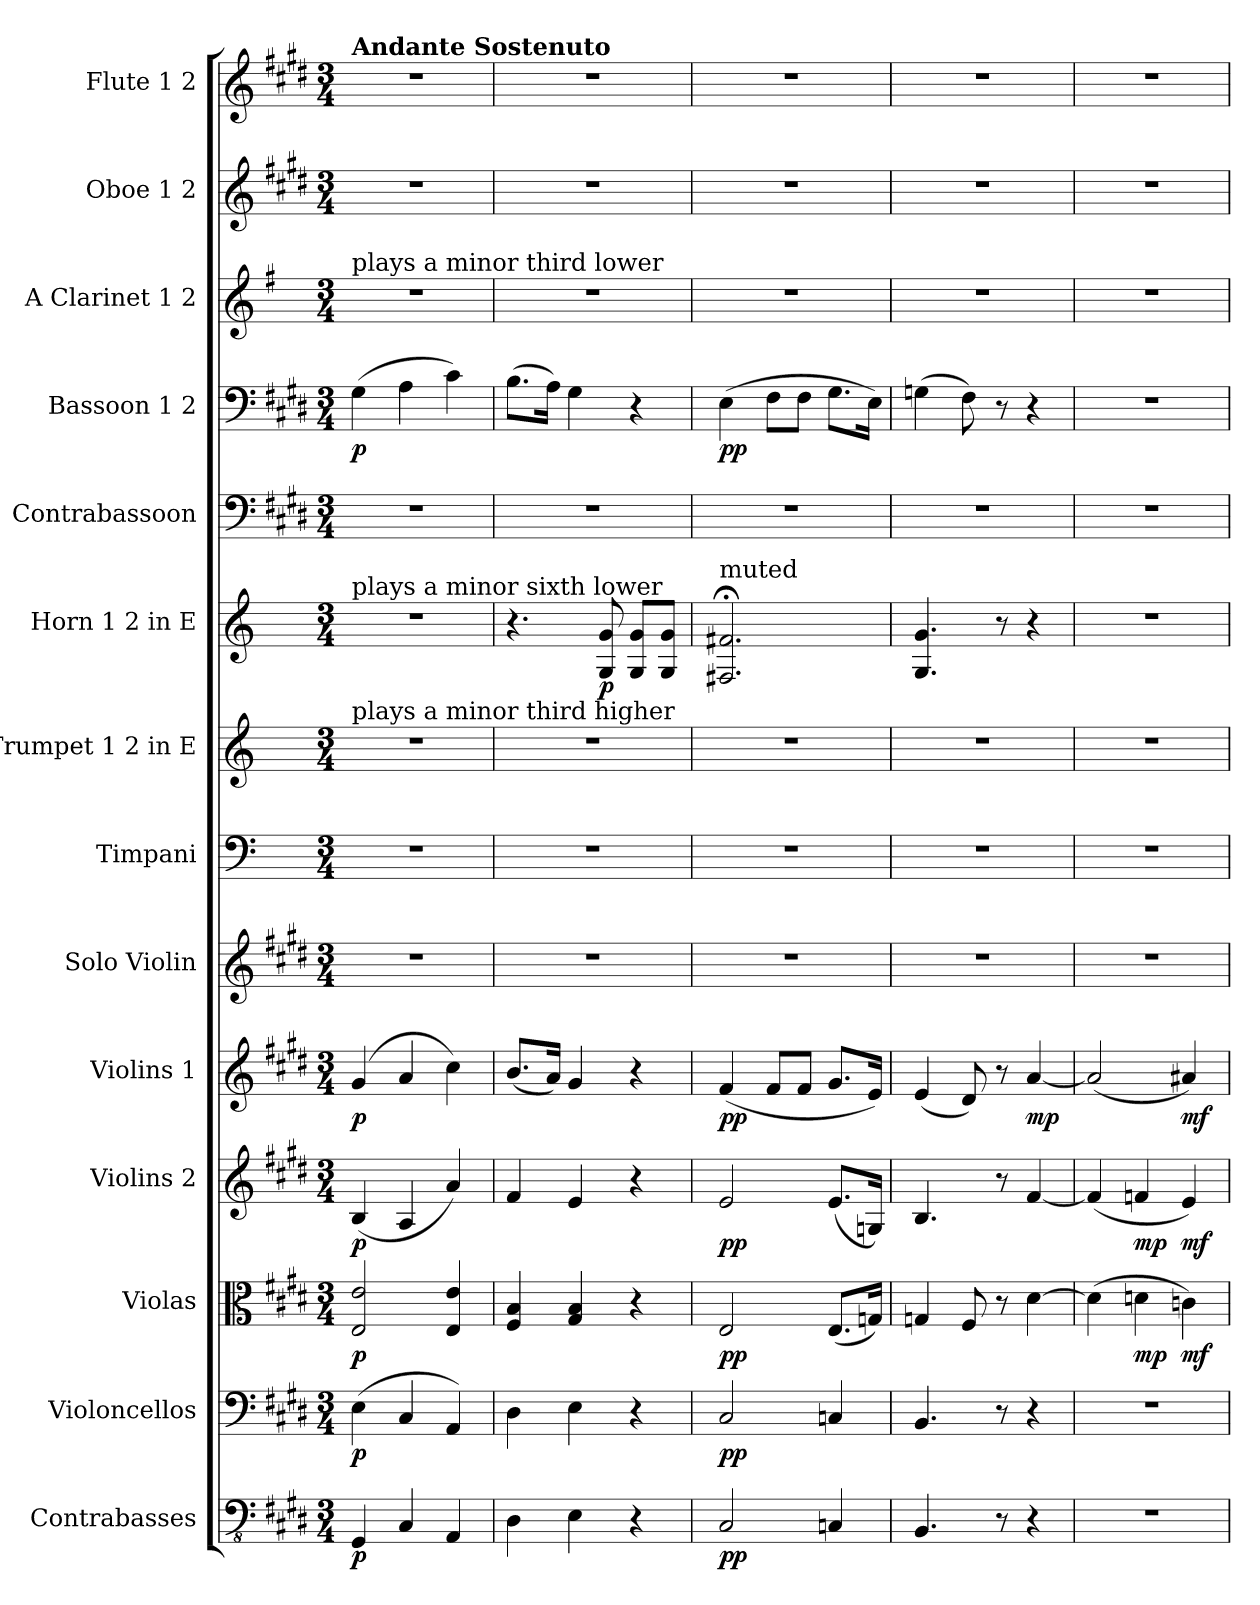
**kern	**dynam	**kern	**dynam	**kern	**dynam	**kern	**dynam	**kern	**dynam	**kern	**kern	**kern	**kern	**dynam	**kern	**kern	**dynam	**kern	**kern	**kern
*part14	*part14	*part13	*part13	*part12	*part12	*part11	*part11	*part10	*part10	*part9	*part8	*part7	*part6	*part6	*part5	*part4	*part4	*part3	*part2	*part1
*staff14	*staff14	*staff13	*staff13	*staff12	*staff12	*staff11	*staff11	*staff10	*staff10	*staff9	*staff8	*staff7	*staff6	*staff6	*staff5	*staff4	*staff4	*staff3	*staff2	*staff1
*I"Contrabasses	*	*I"Violoncellos	*	*I"Violas	*	*I"Violins 2	*	*I"Violins 1	*	*I"Solo Violin	*I"Timpani	*I"Trumpet 1 2 in E	*I"Horn 1 2 in E	*	*I"Contrabassoon	*I"Bassoon 1 2	*	*I"A Clarinet 1 2	*I"Oboe 1 2	*I"Flute 1 2
*I'Cbs.	*	*I'Vlcs.	*	*I'Vlas.	*	*I'Vlns. 2	*	*I'Vlns. 1	*	*I'Vln.	*I'Timp.	*	*	*	*I'Cbsn.	*I'Bsn.	*	*I'A Cl.	*I'Ob.	*I'Fl.
*clefFv4	*	*clefF4	*	*clefC3	*	*clefG2	*	*clefG2	*	*clefG2	*clefF4	*clefG2	*clefG2	*	*clefF4	*clefF4	*	*clefG2	*clefG2	*clefG2
*	*	*	*	*	*	*	*	*	*	*	*	*ITrd-2c-4	*ITrd5c8	*	*ITrd7c12	*	*	*ITrd2c3	*	*
*k[f#c#g#d#]	*	*k[f#c#g#d#]	*	*k[f#c#g#d#]	*	*k[f#c#g#d#]	*	*k[f#c#g#d#]	*	*k[f#c#g#d#]	*k[]	*k[f#c#g#d#]	*k[f#c#g#d#]	*	*k[f#c#g#d#]	*k[f#c#g#d#]	*	*k[f#c#g#d#]	*k[f#c#g#d#]	*k[f#c#g#d#]
*M3/4	*	*M3/4	*	*M3/4	*	*M3/4	*	*M3/4	*	*M3/4	*M3/4	*M3/4	*M3/4	*	*M3/4	*M3/4	*	*M3/4	*M3/4	*M3/4
*MM60	*	*MM60	*	*MM60	*	*MM60	*	*MM60	*	*MM60	*MM60	*MM60	*MM60	*	*MM60	*MM60	*	*MM60	*MM60	*MM60
=1	=1	=1	=1	=1	=1	=1	=1	=1	=1	=1	=1	=1	=1	=1	=1	=1	=1	=1	=1	=1
!	!	!	!	!	!	!	!	!	!	!	!	!	!	!	!	!	!	!	!	!LO:TX:a:B:t=Andante Sostenuto
!	!	!	!	!	!	!	!	!	!	!	!	!	!	!	!	!	!	!LO:TX:a:t=plays a minor third lower	!	!
!	!	!	!	!	!	!	!	!	!	!	!	!	!LO:TX:a:t=plays a minor sixth lower	!	!	!	!	!	!	!
!	!	!	!	!	!	!	!	!	!	!	!	!LO:TX:a:t=plays a minor third higher	!	!	!	!	!	!	!	!
!	!LO:DY:b	!	!LO:DY:b	!	!LO:DY:b	!	!LO:DY:b	!	!LO:DY:b	!	!	!	!	!	!	!	!LO:DY:b	!	!	!
4GGG#/	p	(>4E\	p	2E/ 2e/	p	(<4B/	p	(>4g#/	p	2.r	2.r	2.r	2.r	.	2.r	(>4G#\	p	2.r	2.r	2.r
4CC#/	.	4C#/	.	.	.	4A/	.	4a/	.	.	.	.	.	.	.	4A\	.	.	.	.
4AAA/	.	4AA/)	.	4E/ 4e/	.	4a/)	.	4cc#\)	.	.	.	.	.	.	.	4c#\)	.	.	.	.
=2	=2	=2	=2	=2	=2	=2	=2	=2	=2	=2	=2	=2	=2	=2	=2	=2	=2	=2	=2	=2
4DD#\	.	4D#\	.	4F#/ 4B/	.	4f#/	.	(<8.b/L	.	2.r	2.r	2.r	4.r	.	2.r	(>8.B\L	.	2.r	2.r	2.r
.	.	.	.	.	.	.	.	16a/Jk)	.	.	.	.	.	.	.	16A\Jk)	.	.	.	.
4EE\	.	4E\	.	4G#/ 4B/	.	4e/	.	4g#/	.	.	.	.	.	.	.	4G#\	.	.	.	.
!	!	!	!	!	!	!	!	!	!	!	!	!	!	!LO:DY:b	!	!	!	!	!	!
.	.	.	.	.	.	.	.	.	.	.	.	.	8BB/ 8B/	p	.	.	.	.	.	.
4r	.	4r	.	4r	.	4r	.	4r	.	.	.	.	8BB/ 8B/L	.	.	4r	.	.	.	.
.	.	.	.	.	.	.	.	.	.	.	.	.	8BB/ 8B/J	.	.	.	.	.	.	.
=3	=3	=3	=3	=3	=3	=3	=3	=3	=3	=3	=3	=3	=3	=3	=3	=3	=3	=3	=3	=3
!	!	!	!	!	!	!	!	!	!	!	!	!	!LO:TX:a:t=muted	!	!	!	!	!	!	!
!	!LO:DY:b	!	!LO:DY:b	!	!LO:DY:b	!	!LO:DY:b	!	!LO:DY:b	!	!	!	!	!	!	!	!LO:DY:b	!	!	!
2CC#/	pp	2C#/	pp	2E/	pp	2e/	pp	(<4f#/	pp	2.r	2.r	2.r	2.AA#X/;< 2.A#X/;<	.	2.r	(>4E\	pp	2.r	2.r	2.r
.	.	.	.	.	.	.	.	8f#/L	.	.	.	.	.	.	.	8F#\L	.	.	.	.
.	.	.	.	.	.	.	.	8f#/J	.	.	.	.	.	.	.	8F#\J	.	.	.	.
4CCn/	.	4Cn/	.	(<8.E/L	.	(<8.e/L	.	8.g#/L	.	.	.	.	.	.	.	8.G#\L	.	.	.	.
.	.	.	.	16Gn/Jk)	.	16Gn/Jk)	.	16e/Jk)	.	.	.	.	.	.	.	16E\Jk)	.	.	.	.
=4	=4	=4	=4	=4	=4	=4	=4	=4	=4	=4	=4	=4	=4	=4	=4	=4	=4	=4	=4	=4
4.BBB/	.	4.BB/	.	4Gn/	.	4.B/	.	(<4e/	.	2.r	2.r	2.r	4.BB/ 4.B/	.	2.r	(>4Gn\	.	2.r	2.r	2.r
.	.	.	.	8F#/	.	.	.	8d#/)	.	.	.	.	.	.	.	8F#\)	.	.	.	.
8r	.	8r	.	8r	.	8r	.	8r	.	.	.	.	8r	.	.	8r	.	.	.	.
!	!	!	!	!	!	!	!	!	!LO:DY:b	!	!	!	!	!	!	!	!	!	!	!
4r	.	4r	.	[4d#\	.	[4f#/	.	[4a/	mp	.	.	.	4r	.	.	4r	.	.	.	.
=5	=5	=5	=5	=5	=5	=5	=5	=5	=5	=5	=5	=5	=5	=5	=5	=5	=5	=5	=5	=5
2.r	.	2.r	.	(>4d#\]	.	(<4f#/]	.	(<2a/]	.	2.r	2.r	2.r	2.r	.	2.r	2.r	.	2.r	2.r	2.r
!	!	!	!	!	!LO:DY:b	!	!LO:DY:b	!	!	!	!	!	!	!	!	!	!	!	!	!
.	.	.	.	4dn\	mp	4fn/	mp	.	.	.	.	.	.	.	.	.	.	.	.	.
!	!	!	!	!	!LO:DY:b	!	!LO:DY:b	!	!LO:DY:b	!	!	!	!	!	!	!	!	!	!	!
.	.	.	.	4cn\)	mf	4e/)	mf	4a#X/)	mf	.	.	.	.	.	.	.	.	.	.	.
=	=	=	=	=	=	=	=	=	=	=	=	=	=	=	=	=	=	=	=	=
*-	*-	*-	*-	*-	*-	*-	*-	*-	*-	*-	*-	*-	*-	*-	*-	*-	*-	*-	*-	*-
